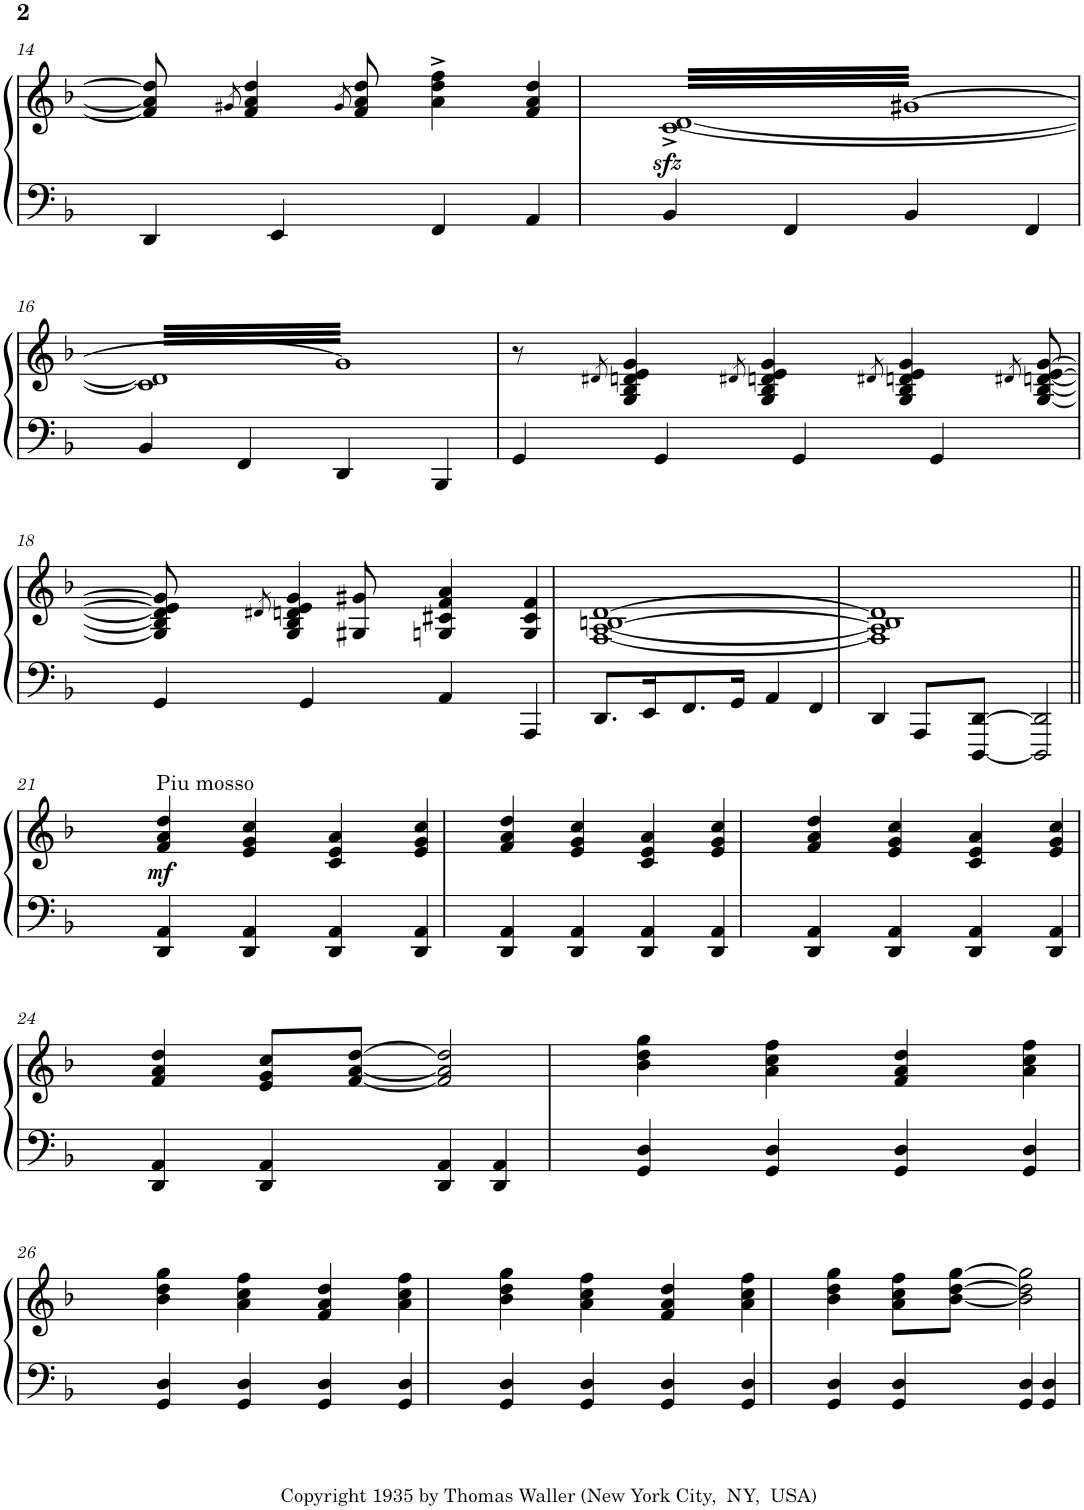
**kern	**kern	**dynam
*part1	*part1	*part1
*staff2	*staff1	*staff1/2
*I"Piano	*	*
*I'Pno.	*	*
!!LO:PB:g=z
*clefF4	*clefG2	*
*k[b-]	*k[b-]	*
*M2/2	*M2/2	*
*met(c|)	*met(c|)	*
=14	=14	=14
4DD/	8f/] 8a/] 8dd/]	.
.	8qg#X/	.
.	4f/ 4a/ 4dd/	.
4EE/	.	.
.	8qg#/	.
.	8f/ 8a/ 8dd/	.
4FF/	4a\^ 4dd\^ 4ff\^	.
4AA/	4f/ 4a/ 4dd/	.
=15	=15	=15
*	*tremolo	*
4BB-/	[64czz<^ [<64dzz<^LLLL	.
.	[>64g#X	.
.	64czz<^ 64dzz<^	.
.	[>64g#X	.
.	64czz<^ 64dzz<^	.
.	[>64g#X	.
.	64czz<^ 64dzz<^	.
.	[>64g#X	.
.	64czz<^ 64dzz<^	.
.	[>64g#X	.
.	64czz<^ 64dzz<^	.
.	[>64g#X	.
.	64czz<^ 64dzz<^	.
.	[>64g#X	.
.	64czz<^ 64dzz<^	.
.	[>64g#X	.
4FF/	64czz<^ 64dzz<^	.
.	[>64g#X	.
.	64czz<^ 64dzz<^	.
.	[>64g#X	.
.	64czz<^ 64dzz<^	.
.	[>64g#X	.
.	64czz<^ 64dzz<^	.
.	[>64g#X	.
.	64czz<^ 64dzz<^	.
.	[>64g#X	.
.	64czz<^ 64dzz<^	.
.	[>64g#X	.
.	64czz<^ 64dzz<^	.
.	[>64g#X	.
.	64czz<^ 64dzz<^	.
.	[>64g#X	.
4BB-/	64czz<^ 64dzz<^	.
.	[>64g#X	.
.	64czz<^ 64dzz<^	.
.	[>64g#X	.
.	64czz<^ 64dzz<^	.
.	[>64g#X	.
.	64czz<^ 64dzz<^	.
.	[>64g#X	.
.	64czz<^ 64dzz<^	.
.	[>64g#X	.
.	64czz<^ 64dzz<^	.
.	[>64g#X	.
.	64czz<^ 64dzz<^	.
.	[>64g#X	.
.	64czz<^ 64dzz<^	.
.	[>64g#X	.
4FF/	64czz<^ 64dzz<^	.
.	[>64g#X	.
.	64czz<^ 64dzz<^	.
.	[>64g#X	.
.	64czz<^ 64dzz<^	.
.	[>64g#X	.
.	64czz<^ 64dzz<^	.
.	[>64g#X	.
.	64czz<^ 64dzz<^	.
.	[>64g#X	.
.	64czz<^ 64dzz<^	.
.	[>64g#X	.
.	64czz<^ 64dzz<^	.
.	[>64g#X	.
.	64czz<^ 64dzz<^	.
.	64g#XJJJJ	.
!!LO:LB:g=z
=16	=16	=16
4BB-/	64c] 64d]LLLL	.
.	64g#]	.
.	64c 64d	.
.	64g#]	.
.	64c 64d	.
.	64g#]	.
.	64c 64d	.
.	64g#]	.
.	64c 64d	.
.	64g#]	.
.	64c 64d	.
.	64g#]	.
.	64c 64d	.
.	64g#]	.
.	64c 64d	.
.	64g#]	.
4FF/	64c 64d	.
.	64g#]	.
.	64c 64d	.
.	64g#]	.
.	64c 64d	.
.	64g#]	.
.	64c 64d	.
.	64g#]	.
.	64c 64d	.
.	64g#]	.
.	64c 64d	.
.	64g#]	.
.	64c 64d	.
.	64g#]	.
.	64c 64d	.
.	64g#]	.
4DD/	64c 64d	.
.	64g#]	.
.	64c 64d	.
.	64g#]	.
.	64c 64d	.
.	64g#]	.
.	64c 64d	.
.	64g#]	.
.	64c 64d	.
.	64g#]	.
.	64c 64d	.
.	64g#]	.
.	64c 64d	.
.	64g#]	.
.	64c 64d	.
.	64g#]	.
4BBB-/	64c 64d	.
.	64g#]	.
.	64c 64d	.
.	64g#]	.
.	64c 64d	.
.	64g#]	.
.	64c 64d	.
.	64g#]	.
.	64c 64d	.
.	64g#]	.
.	64c 64d	.
.	64g#]	.
.	64c 64d	.
.	64g#]	.
.	64c 64d	.
.	64g#JJJJ	.
*	*Xtremolo	*
=17	=17	=17
4GG/	8r	.
.	.	.
.	.	.
.	.	.
.	.	.
.	.	.
.	.	.
.	.	.
.	8qd#X/	.
.	4G/ 4B-/ 4dn/ 4e/ 4g/	.
.	.	.
.	.	.
.	.	.
.	.	.
.	.	.
.	.	.
.	.	.
4GG/	.	.
.	.	.
.	.	.
.	.	.
.	.	.
.	.	.
.	.	.
.	.	.
.	8qd#X/	.
.	4G/ 4B-/ 4dn/ 4e/ 4g/	.
.	.	.
.	.	.
.	.	.
.	.	.
.	.	.
.	.	.
.	.	.
4GG/	.	.
.	8qd#X/	.
.	4G/ 4B-/ 4dn/ 4e/ 4g/	.
4GG/	.	.
.	8qd#X/	.
.	[8G/ [8B-/ [8dn/ [8e/ [8g/	.
!!LO:LB:g=z
=18	=18	=18
4GG/	8G/] 8B-/] 8d/] 8e/] 8g/]	.
.	8qd#X/	.
.	4G/ 4B-/ 4dn/ 4e/ 4g/	.
4GG/	.	.
.	8G#X/ 8g#X/	.
4AA/	4Gn/ 4c#X/ 4f/ 4a/	.
4AAA/	4G/ 4c#/ 4f/	.
=19	=19	=19
8.DD/L	[1F [1A [1Bn [1d	.
16EE/K	.	.
8.FF/	.	.
16GG/Jk	.	.
4AA/	.	.
4FF/	.	.
=20	=20	=20
4DD/	1F] 1A] 1B] 1d]	.
8AAA/L	.	.
[8DDD/ [8DD/J	.	.
2DDD/] 2DD/]	.	.
!!LO:LB:g=z
=21||	=21||	=21||
!	!LO:TX:a:t=Piu mosso	!
!	!	!LO:DY:b
4DD/ 4AA/	4f/ 4a/ 4dd/	mf
4DD/ 4AA/	4e/ 4g/ 4cc/	.
4DD/ 4AA/	4c/ 4e/ 4a/	.
4DD/ 4AA/	4e/ 4g/ 4cc/	.
=22	=22	=22
4DD/ 4AA/	4f/ 4a/ 4dd/	.
4DD/ 4AA/	4e/ 4g/ 4cc/	.
4DD/ 4AA/	4c/ 4e/ 4a/	.
4DD/ 4AA/	4e/ 4g/ 4cc/	.
=23	=23	=23
4DD/ 4AA/	4f/ 4a/ 4dd/	.
4DD/ 4AA/	4e/ 4g/ 4cc/	.
4DD/ 4AA/	4c/ 4e/ 4a/	.
4DD/ 4AA/	4e/ 4g/ 4cc/	.
!!LO:LB:g=z
=24	=24	=24
4DD/ 4AA/	4f/ 4a/ 4dd/	.
4DD/ 4AA/	8e/ 8g/ 8cc/L	.
.	[8f/ [8a/ [8dd/J	.
4DD/ 4AA/	2f/] 2a/] 2dd/]	.
4DD/ 4AA/	.	.
=25	=25	=25
4GG/ 4D/	4b-\ 4dd\ 4gg\	.
4GG/ 4D/	4a\ 4cc\ 4ff\	.
4GG/ 4D/	4f/ 4a/ 4dd/	.
4GG/ 4D/	4a\ 4cc\ 4ff\	.
!!LO:LB:g=z
=26	=26	=26
4GG/ 4D/	4b-\ 4dd\ 4gg\	.
4GG/ 4D/	4a\ 4cc\ 4ff\	.
4GG/ 4D/	4f/ 4a/ 4dd/	.
4GG/ 4D/	4a\ 4cc\ 4ff\	.
=27	=27	=27
4GG/ 4D/	4b-\ 4dd\ 4gg\	.
4GG/ 4D/	4a\ 4cc\ 4ff\	.
4GG/ 4D/	4f/ 4a/ 4dd/	.
4GG/ 4D/	4a\ 4cc\ 4ff\	.
=28	=28	=28
4GG/ 4D/	4b-\ 4dd\ 4gg\	.
4GG/ 4D/	8a\ 8cc\ 8ff\L	.
.	[8b-\ [8dd\ [8gg\J	.
4GG/ 4D/	2b-\] 2dd\] 2gg\]	.
4GG/ 4D/	.	.
=	=	=
*-	*-	*-
